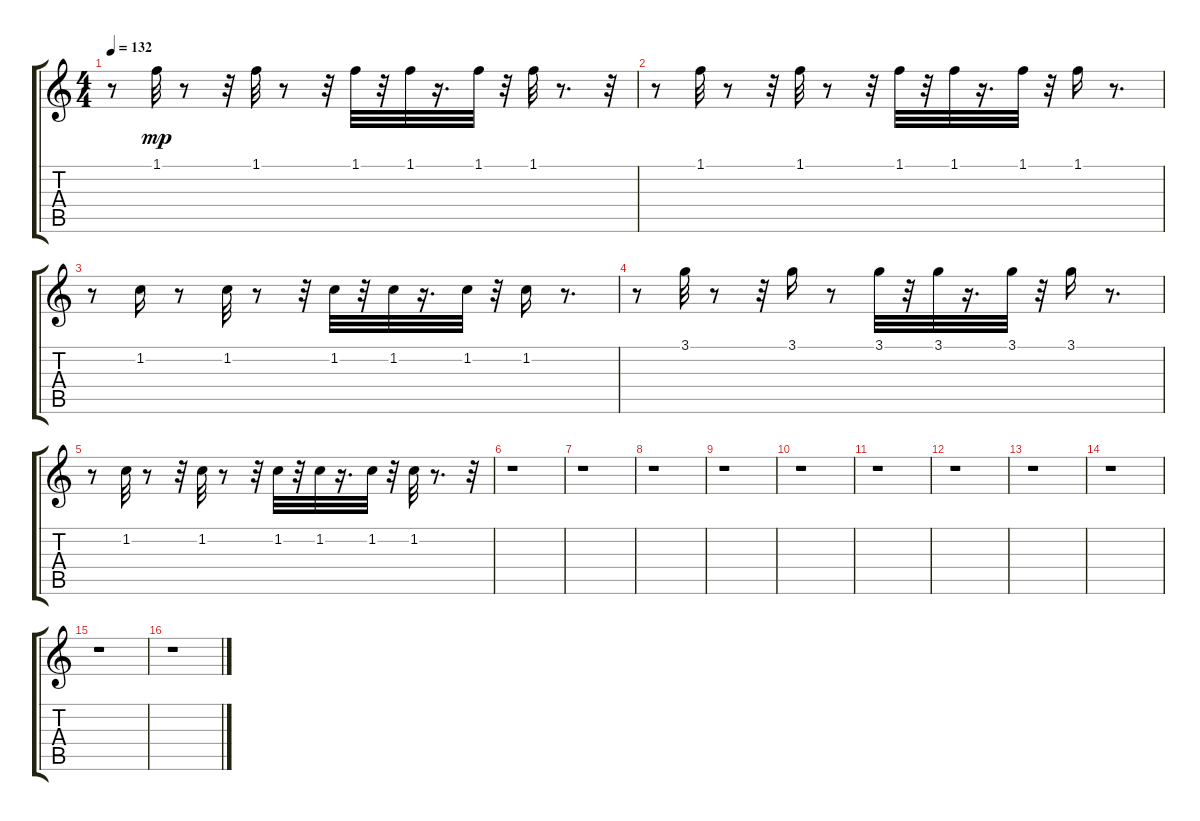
\track "" {instrument synthbass1}
\staff {score tabs}
\tuning (E4 B3 G3 D3 A2 E2) {hide}
\ts (4 4)
\tempo 132
\clef g2
\ks c
r.8{dy mp} 1.1.32 r.8 r.32 1.1.32 r.8 r.32 1.1.32 r.32 1.1.32 r.16{d} 1.1.32 r.32 1.1.32 r.8{d} r.32 |
r.8 1.1.32 r.8 r.32 1.1.32 r.8 r.32 1.1.32 r.32 1.1.32 r.16{d} 1.1.32 r.32 1.1.16 r.8{d} |
r.8 1.2.16 r.8 1.2.32 r.8 r.32 1.2.32 r.32 1.2.32 r.16{d} 1.2.32 r.32 1.2.16 r.8{d} |
r.8 3.1.32 r.8 r.32 3.1.16 r.8 3.1.32 r.32 3.1.32 r.16{d} 3.1.32 r.32 3.1.16 r.8{d} |
r.8 1.2.32 r.8 r.32 1.2.32 r.8 r.32 1.2.32 r.32 1.2.32 r.16{d} 1.2.32 r.32 1.2.32 r.8{d} r.32 |
r.1 |
r.1 |
r.1 |
r.1 |
r.1 |
r.1 |
r.1 |
r.1 |
r.1 |
r.1 |
r.1
